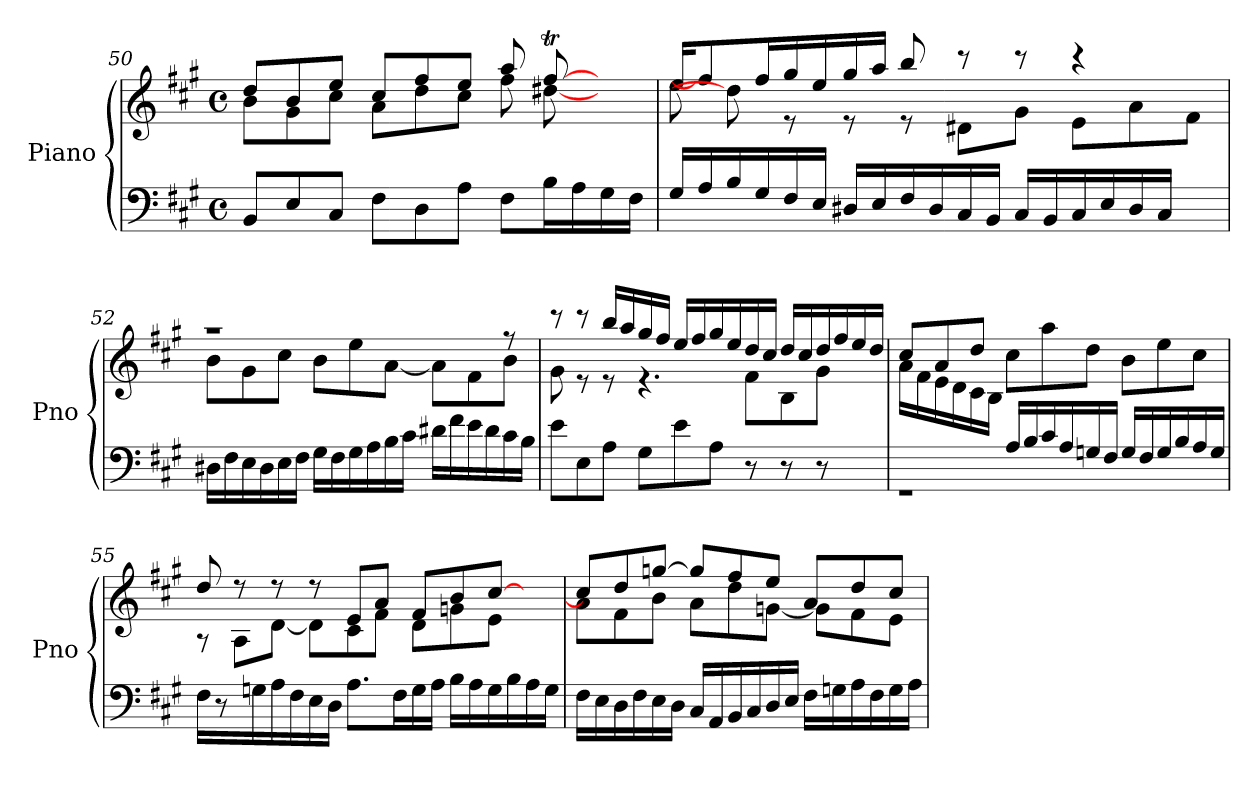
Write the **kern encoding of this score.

**kern	**kern
*part1	*part1
*staff2	*staff1
*I"Piano	*
*I'Pno	*
*clefF4	*clefG2
*k[f#c#g#]	*k[f#c#g#]
*A:	*A:
*M4/4	*M4/4
*met(c)	*met(c)
=50	=50
*	*^
8BBL	8ddL	8b\L
8E	8b	8g#\
8C#J	8eeJ	8cc#\J
8F#L	8cc#L	8aL
8D	8ff#	8dd
8AJ	8eeJ	8cc#J
8F#L	8aa/	8ff#\
16BL	[8ff#T/	[8dd#X\
16A	.	.
16G#	8ryy	8ryy
16F#JJ	.	.
=51	=51	=51
16G#\LL	16ee/LL	8ee\
16A/	8ff#/]	.
16B/	.	8dd#\]
16G#/	16ff#/	.
16F#/	16gg#/	8r
16E/JJ	16ee/	.
16D#X/LL	16gg#/	8r
16E/	16aa/JJ	.
16F#/	8bb/	8r
16D#/	.	.
16C#/	8r	8d#XL
16BB/JJ	.	.
16C#LL	8r	8g#J
16BB	.	.
16C#	4r	8e\L
16E	.	.
16D#	.	8a\
16C#JJ	.	.
8ryy	8ryy	8f#\J
!!LO:LB:g=z	!!
=52	=52	=52
16D#XLL	1r	8bL
16F#	.	.
16E	.	8g#
16D#	.	.
16E	.	8cc#J
16F#JJ	.	.
16G#LL	.	8bL
16F#	.	.
16G#	.	8ee
16A	.	.
16B	.	[8aJ
16c#JJ	.	.
16d#XLL	.	8aL]
16f#	.	.
16e	.	8f#
16d#	.	.
16c#	8r	8bJ
16BJJ	.	.
=53	=53	=53
8eL	8r	8g#\
8E	8r	8r
8AJ	16bb/LL	8r
.	16aa/	.
8G#L	16gg#/	4.r
.	16ff#/JJ	.
8e	16ee/LL	.
.	16ff#/	.
8AJ	16gg#/	.
.	16ee/	.
8r	16dd/	8f#L
.	16cc#/JJ	.
8r	16ddLL	8B
.	16cc#	.
8r	16dd	8g#J
.	16ff#	.
8ryy	16ee	8ryy
.	16ddJJ	.
=54	=54	=54
*^	*	*
4.ryy	1r	8cc#/L	16a\LL
.	.	.	16f#\
.	.	8a/	16e\
.	.	.	16d\
.	.	8dd/J	16c#\
.	.	.	16B\JJ
16A/LL	.	8cc#L	2.ryy
16B/	.	.	.
16c#/	.	8aa	.
16A/	.	.	.
16Gn/	.	8ddJ	.
16F#/JJ	.	.	.
16G/LL	.	8bL	.
16F#/	.	.	.
16G/	.	8ee	.
16B/	.	.	.
16A/	8ryy	8cc#J	.
16G/JJ	.	.	.
*v	*v	*	*
!!LO:LB:g=z	!!
=55	=55	=55
16F#LL	8dd/	8r
8r	.	.
.	8r	8AL
16Gn	.	.
16A	8r	[8dJ
16F#	.	.
16E	8r	8dL]
16DJJ	.	.
8.AL	8eL	8c#
.	8aJ	8f#J
16F#L	.	.
16G	8f#L	8dL
16AJJ	.	.
16BLL	8b	8gn
16A	.	.
16G	[8cc#J	8eJ
16B	.	.
16A	8ryy	8ryy
16GJJ	.	.
=56	=56	=56
16F#LL	8cc#L]	8aL
16E	.	.
16D	8dd	8f#
16F#	.	.
16E	[8ggnJ	8bJ
16DJJ	.	.
16C#LL	8gg/L]	8aL
16AA	.	.
16BB	8ff#/	8dd
16C#	.	.
16D	8ee/J	[8gnJ
16EJJ	.	.
16F#LL	8aL	8g\L]
16Gn	.	.
16A	8dd	8f#\
16F#	.	.
16G	8cc#J	8e\J
16AJJ	.	.
*	*v	*v
=	=
*-	*-
